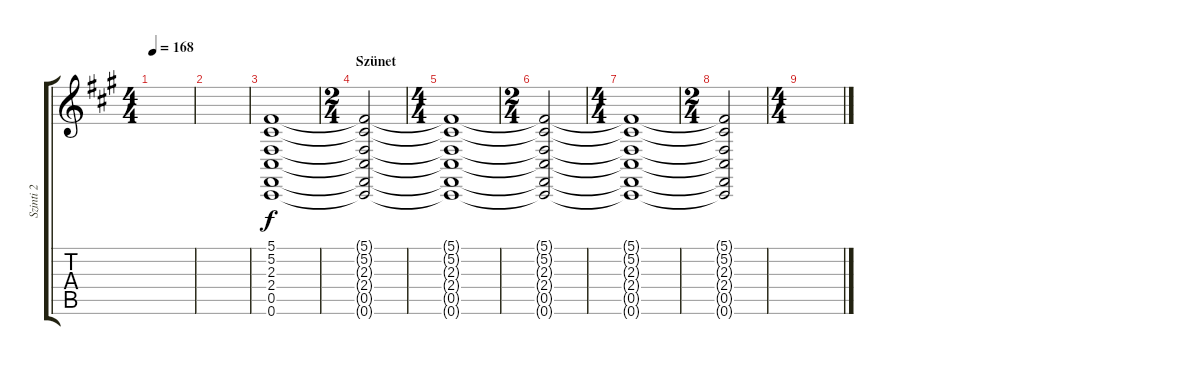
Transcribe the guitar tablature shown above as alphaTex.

\track ("Szinti 2" "Szinti 2") {instrument stringensemble2}
\staff {score tabs}
\tuning (Db4 Ab3 E3 B2 Gb2 Db2) {hide}
\ts (4 4)
\tempo 168
\clef g2
\ks f#minor
|
|
(5.1 5.2 2.3 2.4 0.5 0.6).1 |
\ts (2 4)
\section ("" "Szünet")
(5.1{t} 5.2{t} 2.3{t} 2.4{t} 0.5{t} 0.6{t}).2 |
\ts (4 4)
(5.1{t} 5.2{t} 2.3{t} 2.4{t} 0.5{t} 0.6{t}).1 |
\ts (2 4)
(5.1{t} 5.2{t} 2.3{t} 2.4{t} 0.5{t} 0.6{t}).2 |
\ts (4 4)
(5.1{t} 5.2{t} 2.3{t} 2.4{t} 0.5{t} 0.6{t}).1 |
\ts (2 4)
(5.1{t} 5.2{t} 2.3{t} 2.4{t} 0.5{t} 0.6{t}).2 |
\ts (4 4)
